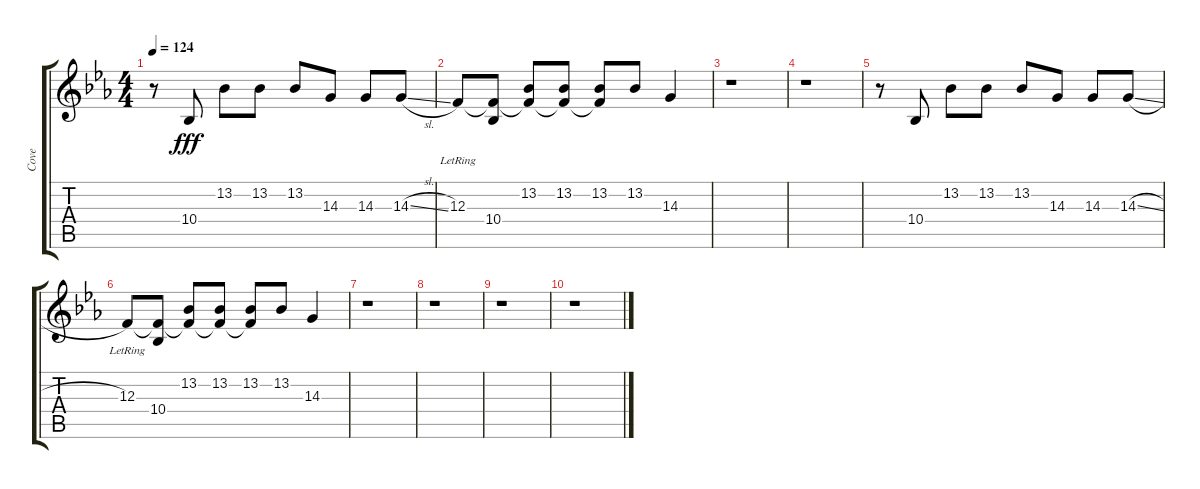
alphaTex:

\track ("Cove" "Cove") {instrument violin}
\staff {score tabs}
\tuning (D4 A3 F3 C3 G2 C2) {hide}
\ts (4 4)
\tempo 124
\clef g2
\ks cminor
r.8{dy fff} 10.4.8 13.2.8 13.2.8 13.2.8 14.3.8 14.3.8 14.3{sl}.8 |
12.3{lr}.8 (12.3{t} 10.4).8 (13.2 12.3{t}).8 (13.2 12.3{t}).8 (13.2 12.3{t}).8 13.2.8 14.3.4 |
r.1 |
r.1 |
r.8 10.4.8 13.2.8 13.2.8 13.2.8 14.3.8 14.3.8 14.3{sl}.8 |
12.3{lr}.8 (12.3{t} 10.4).8 (13.2 12.3{t}).8 (13.2 12.3{t}).8 (13.2 12.3{t}).8 13.2.8 14.3.4 |
r.1 |
r.1 |
r.1 |
r.1
